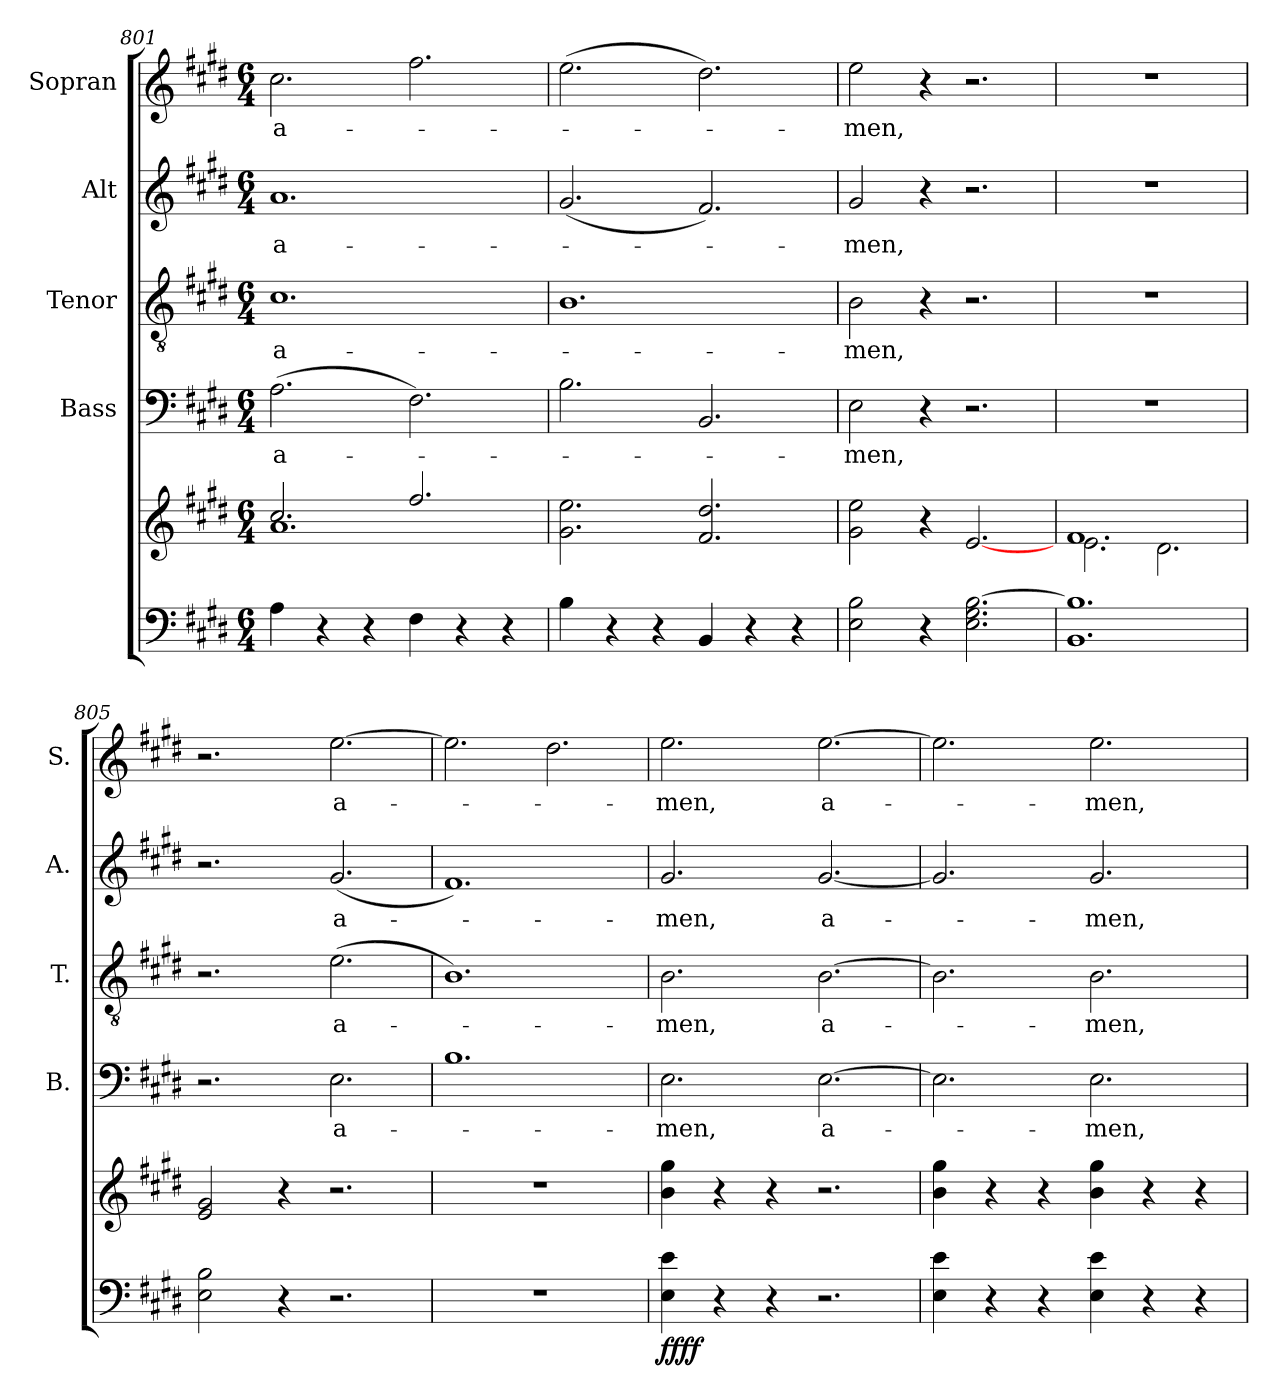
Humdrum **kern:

**kern	**kern	**dynam	**kern	**text	**kern	**text	**kern	**text	**kern	**text
*part5	*part5	*part5	*part4	*part4	*part3	*part3	*part2	*part2	*part1	*part1
*staff6	*staff5	*staff5/6	*staff4	*staff4	*staff3	*staff3	*staff2	*staff2	*staff1	*staff1
*	*	*	*I"Bass	*	*I"Tenor	*	*I"Alt	*	*I"Sopran	*
*	*	*	*I'B.	*	*I'T.	*	*I'A.	*	*I'S.	*
*clefF4	*clefG2	*	*clefF4	*	*clefGv2	*	*clefG2	*	*clefG2	*
*k[f#c#g#d#]	*k[f#c#g#d#]	*	*k[f#c#g#d#]	*	*k[f#c#g#d#]	*	*k[f#c#g#d#]	*	*k[f#c#g#d#]	*
*E:	*E:	*	*E:	*	*E:	*	*E:	*	*E:	*
*M6/4	*M6/4	*	*M6/4	*	*M6/4	*	*M6/4	*	*M6/4	*
=801	=801	=801	=801	=801	=801	=801	=801	=801	=801	=801
*	*^	*	*	*	*	*	*	*	*	*
!	!	!	!	!	!LO:LY:b	!	!LO:LY:b	!	!LO:LY:b	!	!LO:LY:b
4A\	2.cc#/	1.a	.	(>2.A\	a-	1.c#	a-	1.a	a-	2.cc#\	a-
4r	.	.	.	.	.	.	.	.	.	.	.
4r	.	.	.	.	.	.	.	.	.	.	.
4F#\	2.ff#/	.	.	2.F#\)	.	.	.	.	.	2.ff#\	.
4r	.	.	.	.	.	.	.	.	.	.	.
4r	.	.	.	.	.	.	.	.	.	.	.
*	*v	*v	*	*	*	*	*	*	*	*	*
!!LO:LB:g=z
=802	=802	=802	=802	=802	=802	=802	=802	=802	=802	=802
4B\	2.g#\ 2.ee\	.	2.B\	.	1.B	.	(<2.g#/	.	(>2.ee\	.
4r	.	.	.	.	.	.	.	.	.	.
4r	.	.	.	.	.	.	.	.	.	.
4BB/	2.f#/ 2.dd#/	.	2.BB/	.	.	.	2.f#/)	.	2.dd#\)	.
4r	.	.	.	.	.	.	.	.	.	.
4r	.	.	.	.	.	.	.	.	.	.
=803	=803	=803	=803	=803	=803	=803	=803	=803	=803	=803
!	!	!	!	!LO:LY:b	!	!LO:LY:b	!	!LO:LY:b	!	!LO:LY:b
2E\ 2B\	2g#\ 2ee\	.	2E\	-men,	2B\	-men,	2g#/	-men,	2ee\	-men,
4r	4r	.	4r	.	4r	.	4r	.	4r	.
2.E\ 2.G#\ [2.B\	[2.e/	.	2.r	.	2.r	.	2.r	.	2.r	.
=804	=804	=804	=804	=804	=804	=804	=804	=804	=804	=804
*	*^	*	*	*	*	*	*	*	*	*
1.BB 1.B]	1.f#	2.e\	.	1.r	.	1.r	.	1.r	.	1.r	.
.	.	2.d#\	.	.	.	.	.	.	.	.	.
*	*v	*v	*	*	*	*	*	*	*	*	*
=805	=805	=805	=805	=805	=805	=805	=805	=805	=805	=805
2E\ 2B\	2e/ 2g#/	.	2.r	.	2.r	.	2.r	.	2.r	.
4r	4r	.	.	.	.	.	.	.	.	.
!	!	!	!	!LO:LY:b	!	!LO:LY:b	!	!LO:LY:b	!	!LO:LY:b
2.r	2.r	.	2.E\	a-	(>2.e\	a-	(<2.g#/	a-	[2.ee\	a-
=806	=806	=806	=806	=806	=806	=806	=806	=806	=806	=806
1.r	1.r	.	1.B	.	1.B)	.	1.f#)	.	2.ee\]	.
.	.	.	.	.	.	.	.	.	2.dd#\	.
!!LO:PB:g=z
=807	=807	=807	=807	=807	=807	=807	=807	=807	=807	=807
!	!	!LO:DY:b=2	!	!LO:LY:b	!	!LO:LY:b	!	!LO:LY:b	!	!LO:LY:b
!	!	!LO:DY:n=1:b	!	!	!	!	!	!	!	!
4E\ 4e\	4b\ 4gg#\	ff ff	2.E\	-men,	2.B\	-men,	2.g#/	-men,	2.ee\	-men,
4r	4r	.	.	.	.	.	.	.	.	.
4r	4r	.	.	.	.	.	.	.	.	.
!	!	!	!	!LO:LY:b	!	!LO:LY:b	!	!LO:LY:b	!	!LO:LY:b
2.r	2.r	.	[2.E\	a-	[2.B\	a-	[2.g#/	a-	[2.ee\	a-
=808	=808	=808	=808	=808	=808	=808	=808	=808	=808	=808
4E\ 4e\	4b\ 4gg#\	.	2.E\]	.	2.B\]	.	2.g#/]	.	2.ee\]	.
4r	4r	.	.	.	.	.	.	.	.	.
4r	4r	.	.	.	.	.	.	.	.	.
!	!	!	!	!LO:LY:b	!	!LO:LY:b	!	!LO:LY:b	!	!LO:LY:b
4E\ 4e\	4b\ 4gg#\	.	2.E\	-men,	2.B\	-men,	2.g#/	-men,	2.ee\	-men,
4r	4r	.	.	.	.	.	.	.	.	.
4r	4r	.	.	.	.	.	.	.	.	.
=	=	=	=	=	=	=	=	=	=	=
*-	*-	*-	*-	*-	*-	*-	*-	*-	*-	*-
